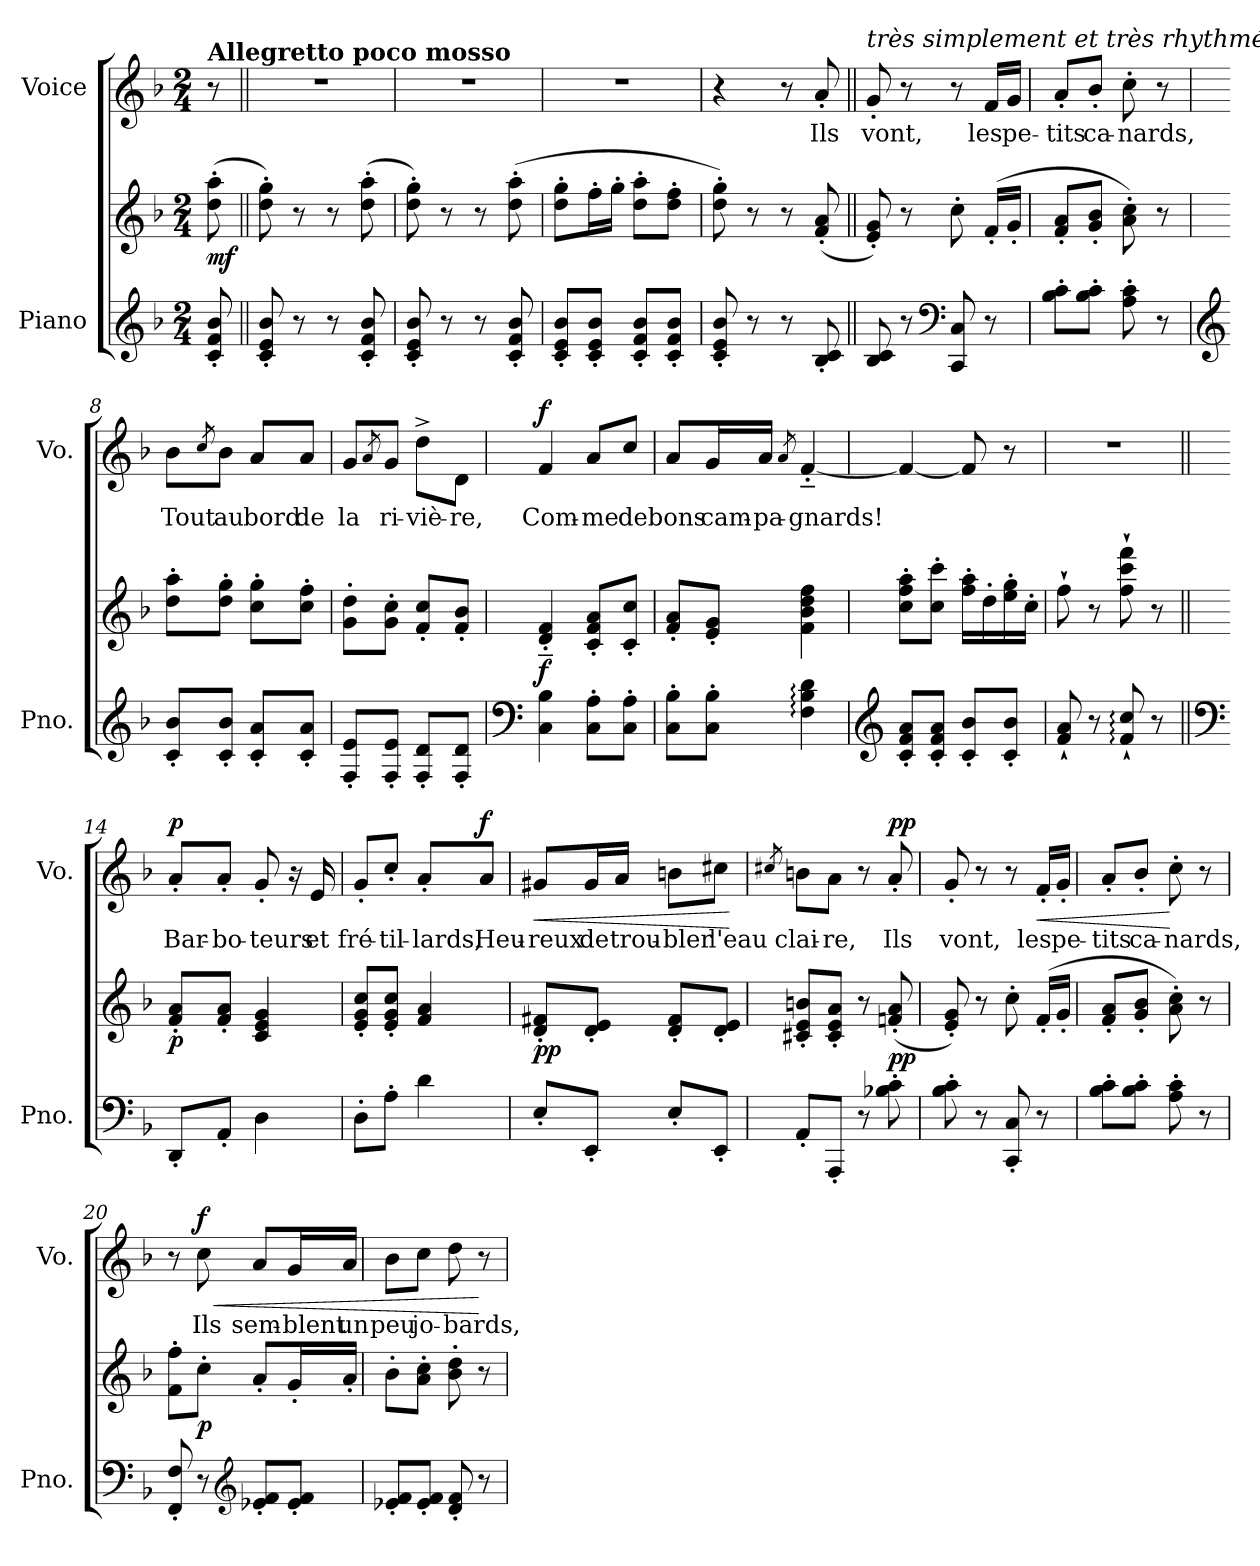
**kern	**kern	**dynam	**kern	**text	**dynam
*part2	*part2	*part2	*part1	*part1	*part1
*staff3	*staff2	*staff2/3	*staff1	*staff1	*staff1
*I"Piano	*	*	*I"Voice	*	*
*I'Pno.	*	*	*I'Vo.	*	*
*clefG2	*clefG2	*	*clefG2	*	*
*k[b-]	*k[b-]	*	*k[b-]	*	*
*M2/4	*M2/4	*	*M2/4	*	*
=1	=1	=1	=1	=1	=1
!	!	!	!LO:TX:a:B:t=Allegretto poco mosso	!	!
!	!	!LO:DY:b	!	!	!
8c/' 8f/' 8b-/'	(>8dd\' 8aa\'	mf	8r	.	.
=2||	=2||	=2||	=2||	=2||	=2||
8c/' 8e/' 8b-/'	8dd\' 8gg\')	.	2r	.	.
8r	8r	.	.	.	.
8r	8r	.	.	.	.
8c/' 8f/' 8b-/'	(>8dd\' 8aa\'	.	.	.	.
=3	=3	=3	=3	=3	=3
8c/' 8e/' 8b-/'	8dd\' 8gg\')	.	2r	.	.
8r	8r	.	.	.	.
8r	8r	.	.	.	.
8c/' 8f/' 8b-/'	(>8dd\' 8aa\'	.	.	.	.
=4	=4	=4	=4	=4	=4
8c/' 8e/' 8b-/'L	8dd\' 8gg\'L	.	2r	.	.
8c/' 8e/' 8b-/'J	16ff'\L	.	.	.	.
.	16gg'\JJ	.	.	.	.
8c/' 8f/' 8b-/'L	8dd\' 8aa\'L	.	.	.	.
8c/' 8f/' 8b-/'J	8dd\' 8ff\'J	.	.	.	.
=5	=5	=5	=5	=5	=5
8c/' 8e/' 8b-/'	8dd\' 8gg\')	.	4r	.	.
8r	8r	.	.	.	.
8r	8r	.	8r	.	.
!	!	!	!	!LO:LY:b	!
8B-/' 8c/'	(<8f/' 8a/'	.	8a'/	Ils	.
!!LO:LB:g=z
=6||	=6||	=6||	=6||	=6||	=6||
!	!	!	!LO:TX:a:i:t=très simplement et très rhythmé	!	!
!	!	!	!	!LO:LY:b	!
8B-/ 8c/	8e/' 8g/')	.	8g'/	vont,	.
8r	8r	.	8r	.	.
*clefF4	*	*	*	*	*
8CC/ 8C/	8cc'\	.	8r	.	.
!	!	!	!	!LO:LY:b	!
8r	(<16f'/LL	.	16f/LL	les	.
!	!	!	!	!LO:LY:b	!
.	16g'/JJ	.	16g/JJ	pe-	.
=7	=7	=7	=7	=7	=7
!	!	!	!	!LO:LY:b	!
8B-\' 8c\'L	8f/' 8a/'L	.	8a'/L	-tits	.
!	!	!	!	!LO:LY:b	!
8B-\' 8c\'J	8g/' 8b-/'J	.	8b-'/J	ca-	.
!	!	!	!	!LO:LY:b	!
8A\' 8c\'	8a\' 8cc\')	.	8cc'\	-nards,	.
8r	8r	.	8r	.	.
=8	=8	=8	=8	=8	=8
*clefG2	*	*	*	*	*
!	!	!	!	!LO:LY:b	!
8c/' 8b-/'L	8dd\' 8aa\'L	.	8b-\L	Tout	.
.	.	.	8qcc/	.	.
!	!	!	!	!LO:LY:b	!
8c/' 8b-/'J	8dd\' 8gg\'J	.	8b-\J	au	.
!	!	!	!	!LO:LY:b	!
8c/' 8a/'L	8cc\' 8gg\'L	.	8a/L	bord	.
!	!	!	!	!LO:LY:b	!
8c/' 8a/'J	8cc\' 8ff\'J	.	8a/J	de	.
=9	=9	=9	=9	=9	=9
!	!	!	!	!LO:LY:b	!
8F/' 8e/'L	8g\' 8dd\'L	.	8g/L	la	.
.	.	.	8qa/	.	.
!	!	!	!	!LO:LY:b	!
8F/' 8e/'J	8g\' 8cc\'J	.	8g/J	ri-	.
!	!	!	!	!LO:LY:b	!
8F/' 8d/'L	8f/' 8cc/'L	.	8dd^\L	-viè-	.
!	!	!	!	!LO:LY:b	!
8F/' 8d/'J	8f/' 8b-/'J	.	8d\J	-re,	.
!!LO:LB:g=z
=10	=10	=10	=10	=10	=10
*clefF4	*	*	*	*	*
!	!	!LO:DY:b	!	!LO:LY:b	!LO:DY:a
4C\ 4B-\	4d/'~ 4f/'~	f	4f/	Com-	f
!	!	!	!	!LO:LY:b	!
8C\' 8A\'L	8c/' 8f/' 8a/'L	.	8a/L	-me	.
!	!	!	!	!LO:LY:b	!
8C\' 8A\'J	8c/' 8cc/'J	.	8cc/J	de	.
=11	=11	=11	=11	=11	=11
!	!	!	!	!LO:LY:b	!
8C\' 8B-\'L	8f/' 8a/'L	.	8a/L	bons	.
!	!	!	!	!LO:LY:b	!
8C\' 8B-\'J	8e/' 8g/'J	.	16g/L	cam-	.
!	!	!	!	!LO:LY:b	!
.	.	.	16a/JJ	-pa-	.
.	.	.	8qa/	.	.
!	!	!	!	!LO:LY:b	!
4F\: 4B-\: 4d\:	4f\ 4b-\ 4dd\ 4ff\	.	[4f'~/	-gnards!	.
=12	=12	=12	=12	=12	=12
*clefG2	*	*	*	*	*
8c/' 8f/' 8a/'L	8cc\' 8ff\' 8aa\'L	.	4f/_	.	.
8c/' 8f/' 8a/'J	8cc\' 8ccc\'J	.	.	.	.
8c/' 8b-/'L	16ff\' 16aa\'LL	.	8f/]	.	.
.	16dd'\	.	.	.	.
8c/' 8b-/'J	16ee\' 16gg\'	.	8r	.	.
.	16cc'\JJ	.	.	.	.
=13	=13	=13	=13	=13	=13
8f/` 8a/`	8ff`\	.	2r	.	.
8r	8r	.	.	.	.
8f/:` 8cc/:`	8ff\` 8ccc\` 8fff\`	.	.	.	.
8r	8r	.	.	.	.
!!LO:PB:g=z
=14||	=14||	=14||	=14||	=14||	=14||
*clefF4	*	*	*	*	*
!	!	!LO:DY:b	!	!LO:LY:b	!LO:DY:a
8DD'/L	8f/' 8a/'L	p	8a'/L	Bar-	p
!	!	!	!	!LO:LY:b	!
8AA'/J	8f/' 8a/'J	.	8a'/J	-bo-	.
!	!	!	!	!LO:LY:b	!
4D\	4c/ 4e/ 4g/	.	8g'/	-teurs	.
.	.	.	16r	.	.
!	!	!	!	!LO:LY:b	!
.	.	.	16e/	et	.
=15	=15	=15	=15	=15	=15
!	!	!	!	!LO:LY:b	!
8D'\L	8e/' 8g/' 8cc/'L	.	8g'/L	fré-	.
!	!	!	!	!LO:LY:b	!
8A'\J	8e/' 8g/' 8cc/'J	.	8cc'/J	-til-	.
!	!	!	!	!LO:LY:b	!
4d\	4f/ 4a/	.	8a'/L	-lards,	.
!	!	!	!	!LO:LY:b	!LO:DY:a
.	.	.	8a/J	Heu-	f
=16	=16	=16	=16	=16	=16
!	!	!LO:DY:b	!	!LO:LY:b	!LO:HP:b
8E'/L	8d/' 8f#X/'L	pp	8g#X/L	-reux	<
!	!	!	!	!LO:LY:b	!
8EE'/J	8d/' 8e/'J	.	16g#/L	de	.
!	!	!	!	!LO:LY:b	!
.	.	.	16a/JJ	trou-	.
!	!	!	!	!LO:LY:b	!
8E'/L	8d/' 8f#/'L	.	8bn\L	-bler	.
!	!	!	!	!LO:LY:b	!
8EE'/J	8d/' 8e/'J	.	8cc#X\J	l'eau	.
.	.	.	.	.	[
=17	=17	=17	=17	=17	=17
.	.	.	8qcc#X/	.	.
!	!	!	!	!LO:LY:b	!
8AA'/L	8c#X/' 8e/' 8bn/'L	.	8bn\L	clai-	.
!	!	!	!	!LO:LY:b	!
8AAA'/J	8c#/' 8e/' 8a/'J	.	8a\J	-re,	.
8r	8r	.	8r	.	.
!	!	!LO:DY:b	!	!LO:LY:b	!LO:DY:a
8B-X\' 8c\'	(<8fn/' 8a/'	pp	8a'/	Ils	pp
!!LO:LB:g=z
=18	=18	=18	=18	=18	=18
!	!	!	!	!LO:LY:b	!
8B-\' 8c\'	8e/' 8g/')	.	8g'/	vont,	.
8r	8r	.	8r	.	.
8CC/' 8C/'	8cc'\	.	8r	.	.
!	!	!	!	!LO:LY:b	!LO:HP:b
8r	(<16f'/LL	.	16f'/LL	les	<
!	!	!	!	!LO:LY:b	!
.	16g'/JJ	.	16g'/JJ	pe-	.
=19	=19	=19	=19	=19	=19
!	!	!	!	!LO:LY:b	!
8B-\' 8c\'L	8f/' 8a/'L	.	8a'/L	-tits	.
!	!	!	!	!LO:LY:b	!
8B-\' 8c\'J	8g/' 8b-/'J	.	8b-'/J	ca-	.
!	!	!	!	!LO:LY:b	!
8A\' 8c\'	8a\' 8cc\')	.	8cc'\	-nards,	[
8r	8r	.	8r	.	.
=20	=20	=20	=20	=20	=20
8FF/' 8F/'	8f\' 8ff\'L	.	8r	.	.
!	!	!LO:DY:b	!	!LO:LY:b	!LO:HP:b
!	!	!	!	!	!LO:DY:n=1:a
8r	8cc'\J	p	8cc\	Ils	< f
*clefG2	*	*	*	*	*
!	!	!	!	!LO:LY:b	!
8e-X/' 8f/'L	8a'/L	.	8a/L	sem-	.
!	!	!	!	!LO:LY:b	!
8e-/' 8f/'J	16g'/L	.	16g/L	-blent	.
!	!	!	!	!LO:LY:b	!
.	16a'/JJ	.	16a/JJ	un	.
=21	=21	=21	=21	=21	=21
!	!	!	!	!LO:LY:b	!
8e-X/' 8f/'L	8b-'\L	.	8b-\L	peu	.
!	!	!	!	!LO:LY:b	!
8e-/' 8f/'J	8a\' 8cc\'J	.	8cc\J	jo-	.
!	!	!	!	!LO:LY:b	!
8d/' 8f/'	8b-\' 8dd\'	.	8dd\	-bards,	.
8r	8r	.	8r	.	[
=	=	=	=	=	=
*-	*-	*-	*-	*-	*-
